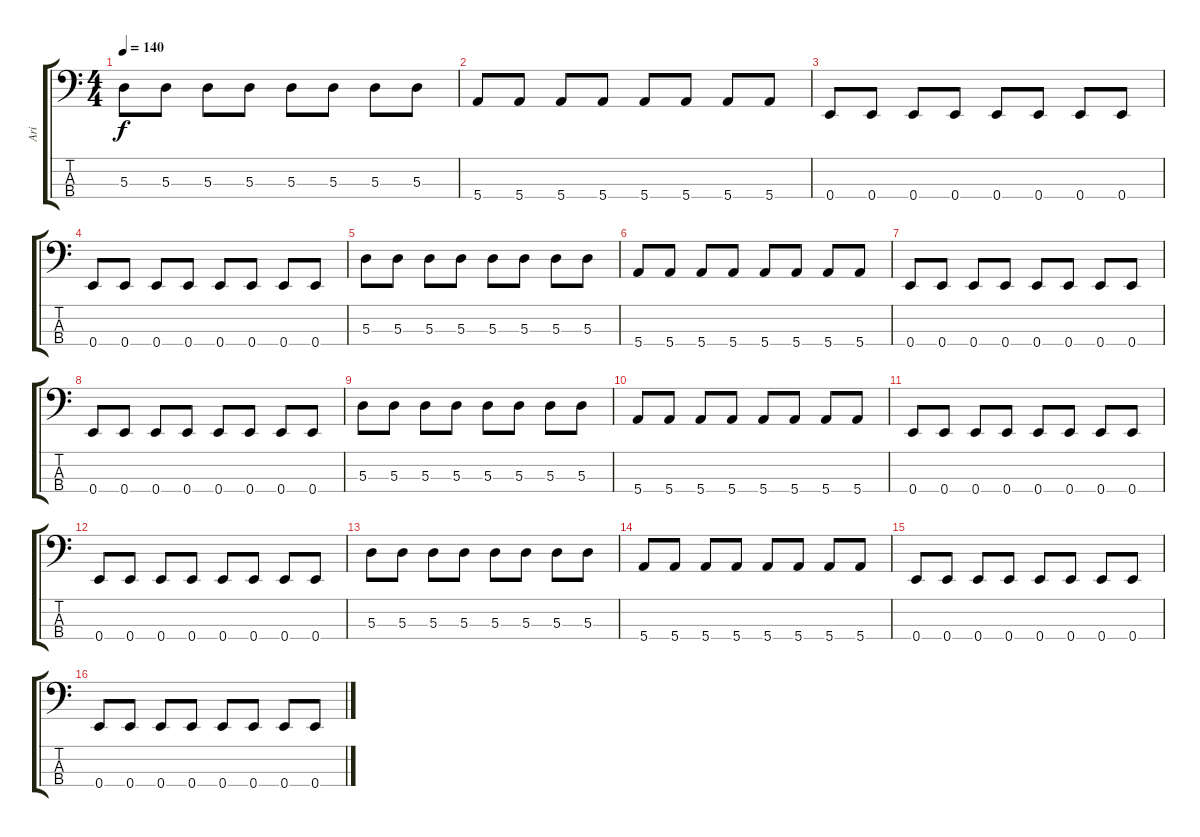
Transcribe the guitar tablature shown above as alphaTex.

\track ("Ari" "Ari") {instrument electricbassfinger}
\staff {score tabs}
\tuning (G2 D2 A1 E1) {hide}
\ts (4 4)
\tempo 140
\clef f4
\ks c
5.3.8{dy f} 5.3.8 5.3.8 5.3.8 5.3.8 5.3.8 5.3.8 5.3.8 |
5.4.8 5.4.8 5.4.8 5.4.8 5.4.8 5.4.8 5.4.8 5.4.8 |
0.4.8 0.4.8 0.4.8 0.4.8 0.4.8 0.4.8 0.4.8 0.4.8 |
0.4.8 0.4.8 0.4.8 0.4.8 0.4.8 0.4.8 0.4.8 0.4.8 |
5.3.8 5.3.8 5.3.8 5.3.8 5.3.8 5.3.8 5.3.8 5.3.8 |
5.4.8 5.4.8 5.4.8 5.4.8 5.4.8 5.4.8 5.4.8 5.4.8 |
0.4.8 0.4.8 0.4.8 0.4.8 0.4.8 0.4.8 0.4.8 0.4.8 |
0.4.8 0.4.8 0.4.8 0.4.8 0.4.8 0.4.8 0.4.8 0.4.8 |
5.3.8 5.3.8 5.3.8 5.3.8 5.3.8 5.3.8 5.3.8 5.3.8 |
5.4.8 5.4.8 5.4.8 5.4.8 5.4.8 5.4.8 5.4.8 5.4.8 |
0.4.8 0.4.8 0.4.8 0.4.8 0.4.8 0.4.8 0.4.8 0.4.8 |
0.4.8 0.4.8 0.4.8 0.4.8 0.4.8 0.4.8 0.4.8 0.4.8 |
5.3.8 5.3.8 5.3.8 5.3.8 5.3.8 5.3.8 5.3.8 5.3.8 |
5.4.8 5.4.8 5.4.8 5.4.8 5.4.8 5.4.8 5.4.8 5.4.8 |
0.4.8 0.4.8 0.4.8 0.4.8 0.4.8 0.4.8 0.4.8 0.4.8 |
0.4.8 0.4.8 0.4.8 0.4.8 0.4.8 0.4.8 0.4.8 0.4.8
